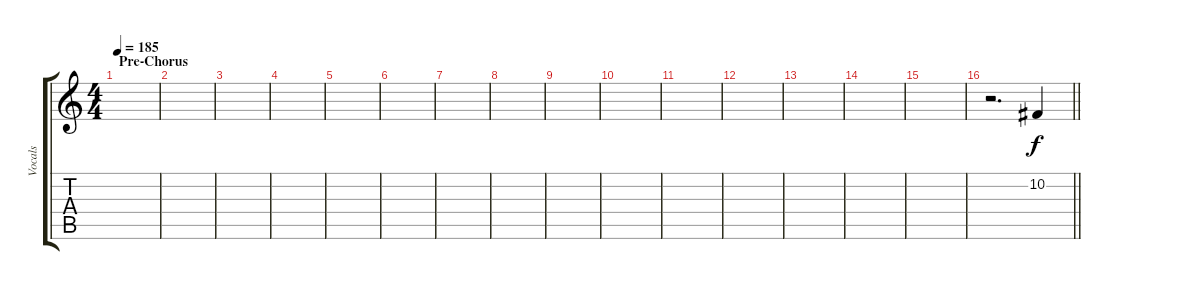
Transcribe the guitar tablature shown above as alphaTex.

\track ("Vocals" "Vocals") {instrument oboe}
\staff {score tabs}
\tuning (Db4 Ab3 E3 B2 Gb2 Db2) {hide}
\ts (4 4)
\section ("" "Pre-Chorus")
\tempo 185
\clef g2
\ks c
|
|
|
|
|
|
|
|
|
|
|
|
|
|
|
\barLineRight lightlight
r.2{d} 10.2.4
